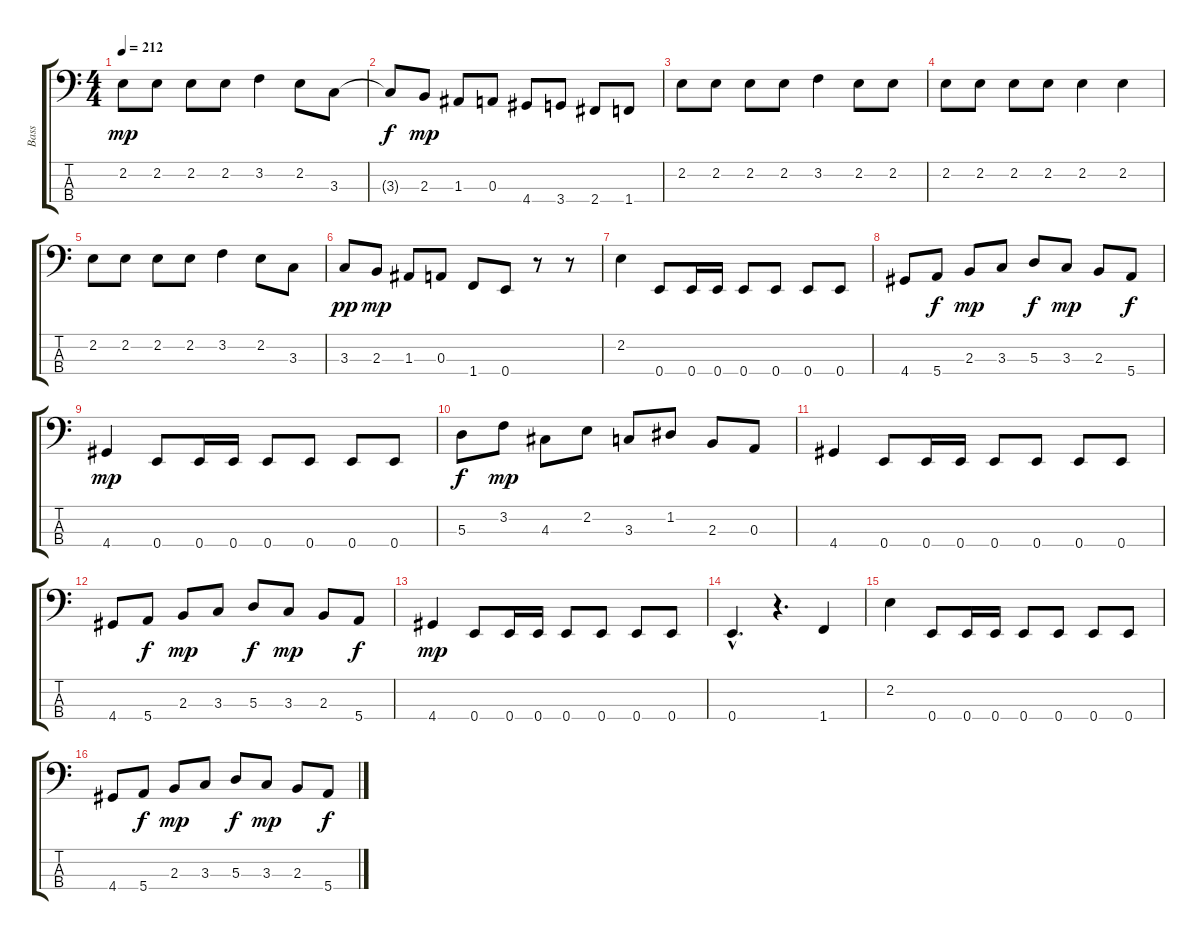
\track ("Bass" "Bass") {instrument electricbassfinger}
\staff {score tabs}
\tuning (G2 D2 A1 E1) {hide}
\ts (4 4)
\tempo 212
\clef f4
\ks c
2.2.8{dy mp} 2.2.8 2.2.8 2.2.8 3.2.4 2.2.8 3.3.8 |
3.3{t}.8{dy f} 2.3.8{dy mp} 1.3.8 0.3.8 4.4.8 3.4.8 2.4.8 1.4.8 |
2.2.8 2.2.8 2.2.8 2.2.8 3.2.4 2.2.8 2.2.8 |
2.2.8 2.2.8 2.2.8 2.2.8 2.2.4 2.2.4 |
2.2.8 2.2.8 2.2.8 2.2.8 3.2.4 2.2.8 3.3.8 |
3.3.8{dy pp} 2.3.8{dy mp} 1.3.8 0.3.8 1.4.8 0.4.8 r.8 r.8 |
2.2.4 0.4.8 0.4.16 0.4.16 0.4.8 0.4.8 0.4.8 0.4.8 |
4.4.8 5.4.8{dy f} 2.3.8{dy mp} 3.3.8 5.3.8{dy f} 3.3.8{dy mp} 2.3.8 5.4.8{dy f} |
4.4.4{dy mp} 0.4.8 0.4.16 0.4.16 0.4.8 0.4.8 0.4.8 0.4.8 |
5.3.8{dy f} 3.2.8{dy mp} 4.3.8 2.2.8 3.3.8 1.2.8 2.3.8 0.3.8 |
4.4.4 0.4.8 0.4.16 0.4.16 0.4.8 0.4.8 0.4.8 0.4.8 |
4.4.8 5.4.8{dy f} 2.3.8{dy mp} 3.3.8 5.3.8{dy f} 3.3.8{dy mp} 2.3.8 5.4.8{dy f} |
4.4.4{dy mp} 0.4.8 0.4.16 0.4.16 0.4.8 0.4.8 0.4.8 0.4.8 |
0.4{hac}.4{d} r.4{d} 1.4.4 |
2.2.4 0.4.8 0.4.16 0.4.16 0.4.8 0.4.8 0.4.8 0.4.8 |
4.4.8 5.4.8{dy f} 2.3.8{dy mp} 3.3.8 5.3.8{dy f} 3.3.8{dy mp} 2.3.8 5.4.8{dy f}
